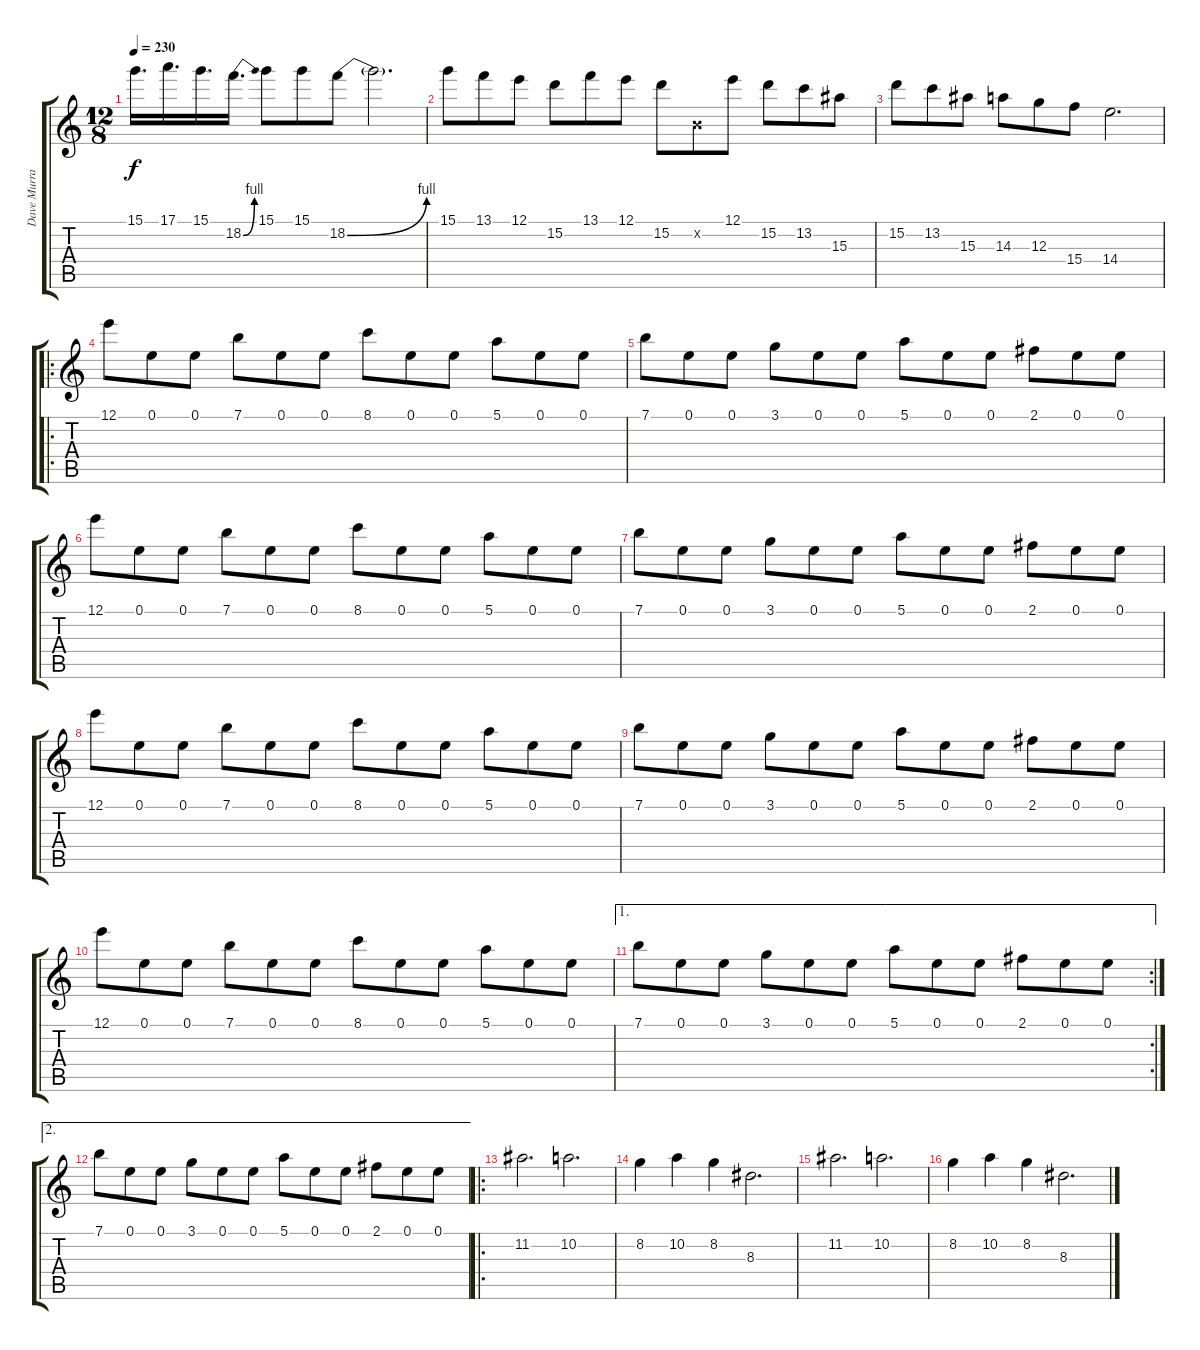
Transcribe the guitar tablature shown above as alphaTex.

\track ("Dave Murray" "Dave Murra") {instrument distortionguitar}
\staff {score tabs}
\tuning (E4 B3 G3 D3 A2 E2) {hide}
\ts (12 8)
\tempo 230
\clef g2
\ks c
15.1.16{d dy f} 17.1.16{d} 15.1.16{d} 18.2{be (bend 0 0 60 4)}.16{d} 15.1.8 15.1.8 18.2{be (bend 0 0 60 4)}.8 18.2{t}.2{d} |
15.1.8 13.1.8 12.1.8 15.2.8 13.1.8 12.1.8 15.2.8 0.2{x}.8 12.1.8 15.2.8 13.2.8 15.3.8 |
15.2.8 13.2.8 15.3.8 14.3.8 12.3.8 15.4.8 14.4.2{d} |
\ro
12.1.8 0.1.8 0.1.8 7.1.8 0.1.8 0.1.8 8.1.8 0.1.8 0.1.8 5.1.8 0.1.8 0.1.8 |
7.1.8 0.1.8 0.1.8 3.1.8 0.1.8 0.1.8 5.1.8 0.1.8 0.1.8 2.1.8 0.1.8 0.1.8 |
12.1.8 0.1.8 0.1.8 7.1.8 0.1.8 0.1.8 8.1.8 0.1.8 0.1.8 5.1.8 0.1.8 0.1.8 |
7.1.8 0.1.8 0.1.8 3.1.8 0.1.8 0.1.8 5.1.8 0.1.8 0.1.8 2.1.8 0.1.8 0.1.8 |
12.1.8 0.1.8 0.1.8 7.1.8 0.1.8 0.1.8 8.1.8 0.1.8 0.1.8 5.1.8 0.1.8 0.1.8 |
7.1.8 0.1.8 0.1.8 3.1.8 0.1.8 0.1.8 5.1.8 0.1.8 0.1.8 2.1.8 0.1.8 0.1.8 |
12.1.8 0.1.8 0.1.8 7.1.8 0.1.8 0.1.8 8.1.8 0.1.8 0.1.8 5.1.8 0.1.8 0.1.8 |
\ae 1
\rc 2
7.1.8 0.1.8 0.1.8 3.1.8 0.1.8 0.1.8 5.1.8 0.1.8 0.1.8 2.1.8 0.1.8 0.1.8 |
\ae 2
7.1.8 0.1.8 0.1.8 3.1.8 0.1.8 0.1.8 5.1.8 0.1.8 0.1.8 2.1.8 0.1.8 0.1.8 |
\ro
11.2.2{d} 10.2.2{d} |
8.2.4 10.2.4 8.2.4 8.3.2{d} |
11.2.2{d} 10.2.2{d} |
8.2.4 10.2.4 8.2.4 8.3.2{d}
